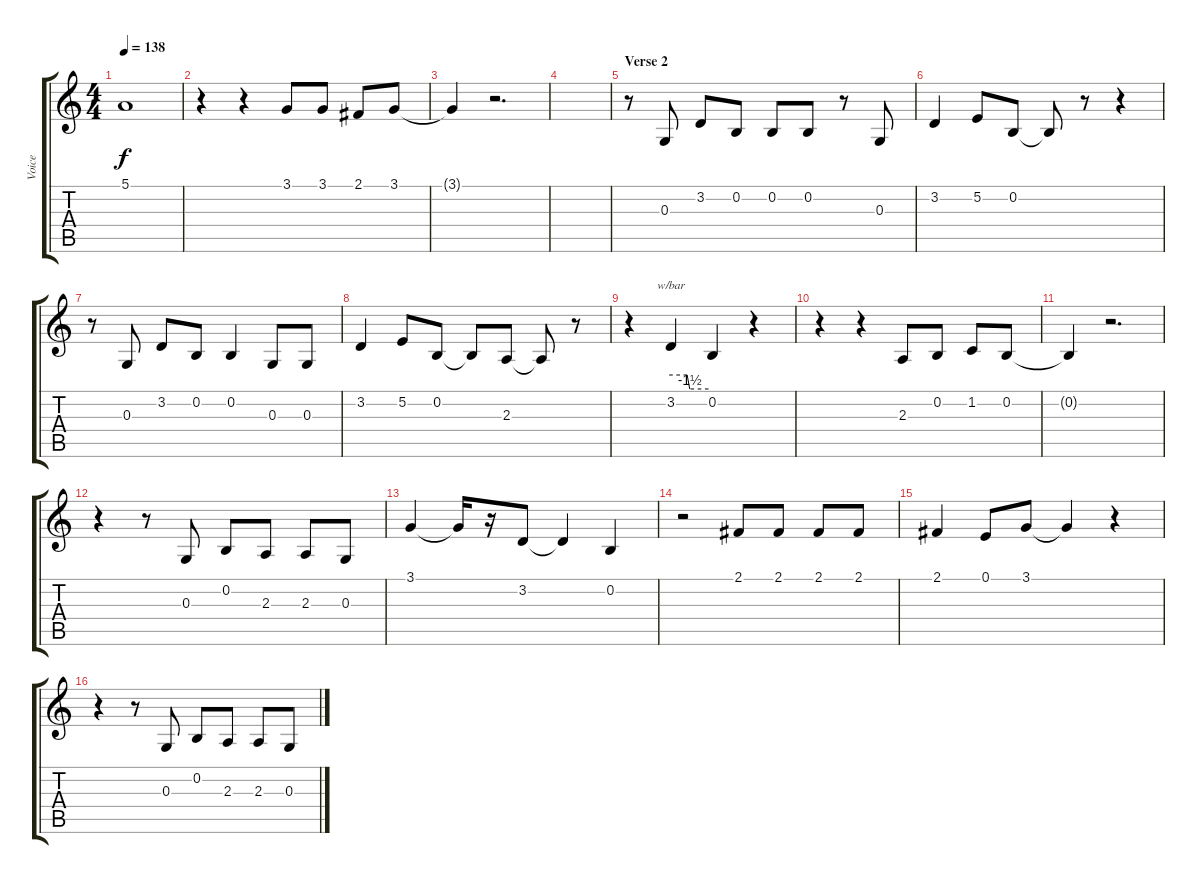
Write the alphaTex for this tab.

\track ("Voice" "Voice") {instrument clarinet}
\staff {score tabs}
\tuning (E4 B3 G3 D3 A2 E2) {hide}
\ts (4 4)
\tempo 138
\clef g2
\ks c
5.1{t}.1{dy f} |
r.4 r.4 3.1.8 3.1.8 2.1.8 3.1.8 |
3.1{t}.4 r.2{d} |
|
\section ("" "Verse 2")
r.8 0.3.8 3.2.8 0.2.8 0.2.8 0.2.8 r.8 0.3.8 |
3.2.4 5.2.8 0.2.8 0.2{t}.8 r.8 r.4 |
r.8 0.3.8 3.2.8 0.2.8 0.2.4 0.3.8 0.3.8 |
3.2.4 5.2.8 0.2.8 0.2{t}.8 2.3.8 2.3{t}.8 r.8 |
r.4 3.2.4{tbe (custom default 0 0 26 0 30 -6 60 -6)} 0.2.4 r.4 |
r.4 r.4 2.3.8 0.2.8 1.2.8 0.2.8 |
0.2{t}.4 r.2{d} |
r.4 r.8 0.3.8 0.2.8 2.3.8 2.3.8 0.3.8 |
3.1.4 3.1{t}.16 r.16 3.2.8 3.2{t}.4 0.2.4 |
r.2 2.1.8 2.1.8 2.1.8 2.1.8 |
2.1.4 0.1.8 3.1.8 3.1{t}.4 r.4 |
r.4 r.8 0.3.8 0.2.8 2.3.8 2.3.8 0.3.8
